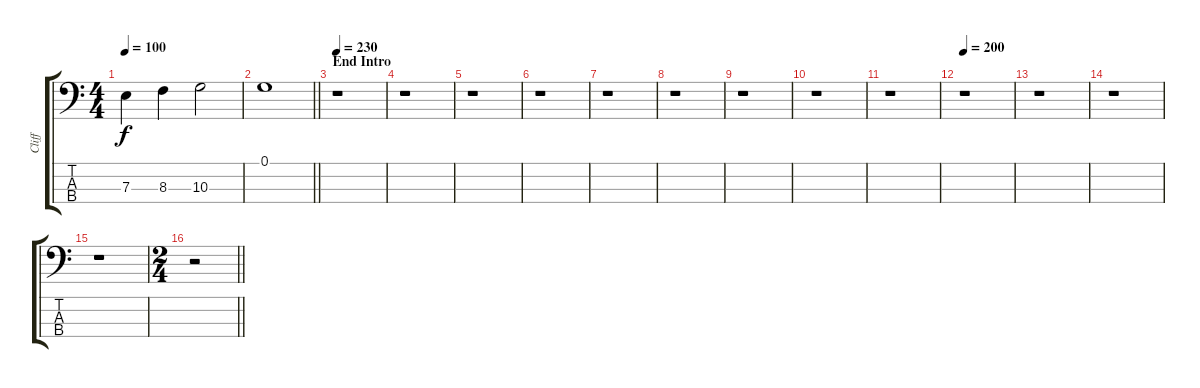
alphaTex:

\track ("Cliff" "Cliff") {instrument electricbassfinger}
\staff {score tabs}
\tuning (G2 D2 A1 E1) {hide}
\ts (4 4)
\tempo 100
\clef f4
\ks c
7.3.4{dy f} 8.3.4 10.3.2 |
\barLineRight lightlight
0.1.1 |
\section ("" "End Intro")
\tempo 230
r.1 |
r.1 |
r.1 |
r.1 |
r.1 |
r.1 |
r.1 |
r.1 |
r.1 |
\tempo 200
r.1 |
r.1 |
r.1 |
r.1 |
\ts (2 4)
\barLineRight lightlight
r.2
